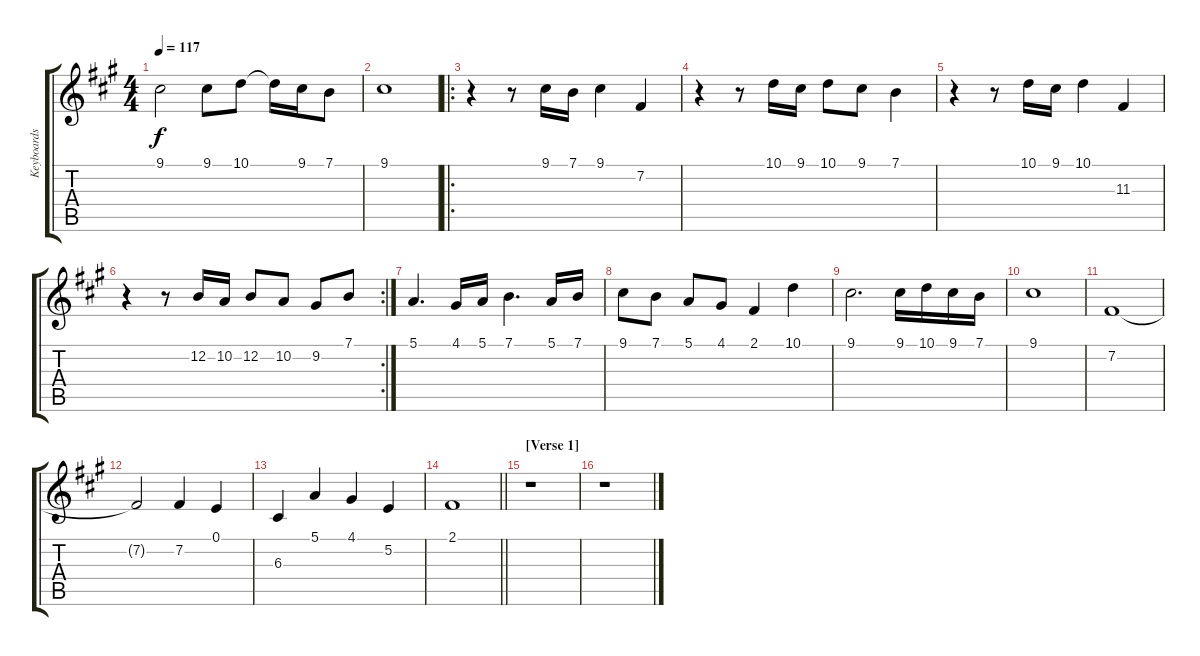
\track ("Keyboards I" "Keyboards ") {instrument lead2sawtooth}
\staff {score tabs}
\tuning (E4 B3 G3 D3 A2 E2) {hide}
\ts (4 4)
\tempo 117
\clef g2
\ks a
9.1.2{dy f} 9.1.8 10.1.8 10.1{t}.16 9.1.16 7.1.8 |
9.1.1 |
\ro
r.4{balance 8 instrument synthbrass1} r.8 9.1.16 7.1.16 9.1.4 7.2.4 |
r.4 r.8 10.1.16 9.1.16 10.1.8 9.1.8 7.1.4 |
r.4 r.8 10.1.16 9.1.16 10.1.4 11.3.4 |
\rc 2
r.4 r.8 12.2.16 10.2.16 12.2.8 10.2.8 9.2.8 7.1.8 |
5.1.4{d} 4.1.16 5.1.16 7.1.4{d} 5.1.16 7.1.16 |
9.1.8 7.1.8 5.1.8 4.1.8 2.1.4 10.1.4 |
9.1.2{d} 9.1.16 10.1.16 9.1.16 7.1.16 |
9.1.1 |
7.2.1{instrument fx4atmosphere} |
7.2{t}.2 7.2.4 0.1.4 |
6.3.4 5.1.4 4.1.4 5.2.4 |
\barLineRight lightlight
2.1.1 |
\section ("" "[Verse 1]")
r.1 |
r.1
